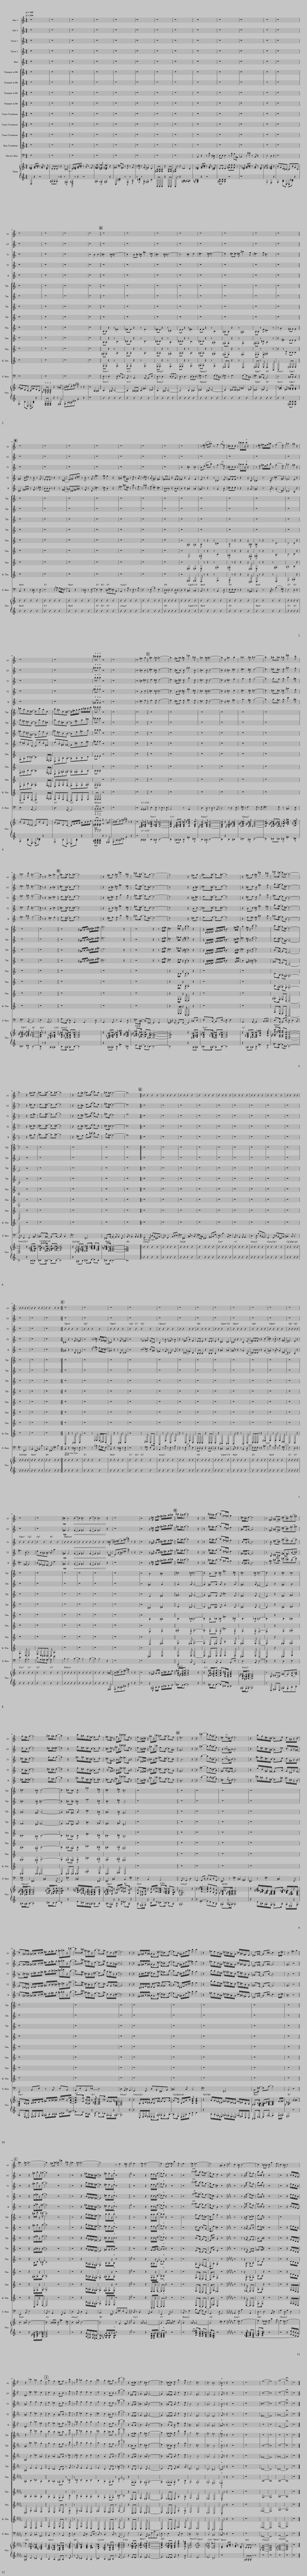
X:1
%%score 1 2 3 4 5 [ 6 7 8 9 10 11 12 13 ] 14 { ( 15 17 ) | 16 }
L:1/8
Q:1/4=120
M:4/4
I:linebreak $
K:C
U:s=!stemless!
V:1 treble transpose=-9
V:2 treble transpose=-9
V:3 treble transpose=-14
V:4 treble transpose=-14
V:5 treble transpose=-21
V:6 treble transpose=-2
V:7 treble transpose=-2
V:8 treble transpose=-2
V:9 treble transpose=-2
V:10 treble
V:11 treble
V:12 treble
V:13 treble
V:14 bass transpose=-12
V:15 treble
V:17 treble
V:16 treble
V:1
[K:C] z8 | z8 | z8 | z8 | z8 | %5
 z8 | z8 | z8 | z8 | z8 | %10
 z8 | z8 | z8 |$ z8 | z8 | %15
 z8 | z8 || z8 | z8 | z8 | %20
 z8 | z8 | z8 | z8 | z8 ||$ %25
 z8 | z8 | z8 | z8 | z8 | %30
 z8 | z8 | z8 | z (^d ^f.^a) z f2{^gf} .d | .^c.c.c z ^c'/c'/z/!^!c'/ z2 | %35
 z .^d ^f/d/f/^a/ z (f2 .d) | ^a4 .^g2 z2 |$ z8 | z8 | !^!^c'!^!c' !^!c'2 z4 | %40
 z8 | z4 ^f2 g2 || ^g3 =g ^g4- | g2 ^f=g ^g ^d'2 ^a | ^g3 =g ^g4- | %45
 g2 z2 ^g2 a2 | ^a3 =a ^a4- | a2 ^a=a ^a ^e'2 c' |$ ^a3 c' ^g4- | g z z2 ^f2 =g2 || %50
 ^g>=g- g^g- g4 | z2 ^fg ^g ^d'2 ^a | ^c'>^a- ag- g4- | g4 z2 ^fg | ^g>=g- g^g- g4 | %55
 z2 ^fg ^g ^d'2 ^c' | ^f'>^d'- d'^a- a4- |$ a4 z2 ^g=a | ^a>=a- a^a- a4 | z2 g^g ^a>b- ba | %60
 ^a>^g- g6- | g8 |: sB2 sB2 sB2 sB2 | sB2 sB2 sB2 sB2 | sB2 sB2 sB2 sB2 | %65
 sB2 sB2 sB2 sB2 | sB2 sB2 sB2 sB2 | sB2 sB2 sB2 sB2 | sB2 sB2 sB2 sB2 | sB2 sB2 sB2 sB2 | %70
 sB2 sB2 sB2 sB2 |$ sB2 sB2 sB2 sB2 | sB2 sB2 sB2 sB2 | sB2 sB2 sB2 sB2 :| z8 | %75
 z8 | z8 | z8 | z8 | z8 | %80
 z8 | z8 | z8 | z8 | z8 | %85
 z8 |$ z8 | z8 |!mp! ^c2 c4!<(! c2- | c2 ^c4 c2- | %90
 c2 ^c4!<)! z2 | z8 | z4 z/ ^d/ e/^f/ ^g/^a/b/^c'/ || ^d'/^c'/d'- d'4 z2 | z2 ^d'/^c'/d'- d'^a/^g/ a2 | %95
 ^d/^c/d- d6 | z .^F (^A.^G) (^d.^c)(^f.^g) |$ g/^e/g- g4 ^a/^g/a- | a2 z2 c'/^a/g/^e/- e.g | ^f>^d z/ f/z/^c'/ =c'>e z2 | %100
 e^B/^c/ z/ ^g/z/=b/ ^a>=g- ge || ^d6 z2 | z2 ^d'2- d'.b(^g.e) | ^d{ed}^c/d/- d6 | z2 b/g/^d/^c/- c>e d/^A/z/c/- |$ %105
 c^G/=G/ ^G/^A/B/^c/ ^d/e/^f/g/ ^g/^a/z/^d'/- | d'>^c' ^g/^f/z/a/- a>=g d/c/z/^d/- | d6 z2 | z2 ^F/^G/B/^A/- A/G^d/- d/^ce/- | e>B ^G/B/e/^g/ b b3 | %110
 z2 ^f/e/c/^A/ ^d/^c/=A/G/ =c/^A/^F/E/ | ^D>^G- G^c- c3 c/^d/ | c4 ^f2 g2 ||$ ^g3 =g ^g4- | g2 ^f=g ^g ^d'2 ^a | %115
 ^g3 =g ^g4- | g4 z d2 ^d ||[K:G] e3 _e =e4- | e2 d_e =e b2 f | e3 _e =e4- | %120
 e4 ^A2 B2 ||[K:Bb] c3 =B c4- | c2 _B=B c g2 e | c3 =B c4 |$ z2 _b2 _a2 g2 || %125
 g2 f2 =ef z b | z b _a2 g2 f2 | =a2 g2 ^fg z d'- | d'4 z2 c^c | d3 ^c d4- | %130
 d2 =c^c d a2 g | d4 ^c4 | =c4 =B4 | !^!_B z z2 z4 | z8 | %135
 f8- | f8 | g8- | !fermata!g8 | z8 |] %140
V:2
[K:C] z8 | z8 | z8 | z8 | z8 | %5
 z8 | z8 | z8 | z8 | z8 | %10
 z8 | z8 | z8 |$ z8 | z8 | %15
 z8 | z8 || z8 | z8 | z8 | %20
 z8 | z8 | z8 | z8 | z8 ||$ %25
 z8 | z8 | z8 | z8 | z8 | %30
 z8 | z8 | z8 | z8 | z8 | %35
 z8 | z8 |$ z8 | z8 | !^!^a!^!a !^!a2 z4 | %40
 z8 | z4 ^c2 c2 || ^d3 ^c d4- | d2 ^cc c ^a2 c | ^c3 c c4- | %45
 c2 z2 ^c2 ^d2 | ^e3 ^d e4- | e2 ^e^d e ^a2 g |$ ^e3 ^f ^d4- | d z z2 B2 ^c2 || %50
 ^d>^c- cd- d4 | z2 B^c ^d ^g2 ^e | g>^d- d^c- c4- | c4 z2 B^c | ^d>^c- cd- d4 | %55
 z2 ^cd c ^g2 g | b>^a- a^d- d4- |$ d4 z2 ^dd | e>^d- de- e4 | z2 c^c e>g- ge | %60
 ^f>^d- d6- | d8 |: z8 | z8 | z8 | %65
 z8 | z8 | z8 | z8 | z8 | %70
 z8 |$ z8 | z8 | z8 :| z8 | %75
 z8 | z8 | z8 | z8 | z8 | %80
 z8 | z8 | z8 | z8 | z8 | %85
 z8 |$ z8 | z8 |!mp! ^F2 F4!<(! F2- | F2 ^F4 F2- | %90
 F2 ^F4!<)! z2 | z8 | z4 z/ ^d/ e/^f/ ^g/^a/b/^c'/ || ^g/^f/g- g4 z2 | z2 ^g/^f/g- ge/^c/ e2 | %95
 ^A/G/A- A6 | z .^F (^A.^G) (^d.^c)(^f.^g) |$ d/c/d- d4 ^d/=d/^d- | d2 z2 g/^e/=d/c/- c.d | ^c>^d z/ ^f/z/^c'/ =c'>e z2 | %100
 e^B/^c/ z/ ^g/z/=b/ e>c- c^A || ^G6 z2 | z2 ^a2- a.b(^g.e) | B{^cB}^A/B/- B6 | z2 g/^d/^c/^A/- A>=d c/G/z/^G/- |$ %105
 G^G/=G/ ^G/^A/B/^c/ ^d/e/^f/g/ ^g/^a/z/g/- | g>^c' ^g/^f/z/d/- d>=g d/c/z/^A/- | A6 z2 | z2 ^F/^G/B/^A/- A/G^d/- d/^ce/- | e>B ^G/B/e/^g/ ^f f3 | %110
 z2 ^f/e/c/^A/ ^d/^c/=A/G/ =c/^A/^F/E/ | ^D>^F- F^A- A4 | ^G4 z4 ||$ z4 z2 ^g/b/z/^a/- | a4 z4 | %115
 z4 z2 ^f/^d/^c/^B/- | B2 ^f/f/z/!^!f/ z4 ||[K:G] z4 z2 e/e/z/f/- | f!^!f z2 z4 | z4{c'^c'} d'>b- b^g- | %120
 g<e d2 z4 ||[K:Bb] z4 z z/ g/- g.f | c'>b z2 z4 | z4 z2 c/B/G/F/ |$ =E2 =e2 _e2 d2 || %125
 d2 c2 Bc z f | z f e2 e2 d2 | e2 c2 cc z a- | a4 z2 ^FF | A3 ^G A4- | %130
 A2 =G^F G d2 d | A4 ^G4 | =G4 F4 | !^!G z z2 z4 | z8 | %135
 c8- | c8 | d8- | !fermata!d8 | z8 |] %140
V:3
[K:C] z8 | z8 | z8 | z8 | z8 | %5
 z8 | z8 | z8 | z8 | z8 | %10
 z8 | z8 | z8 |$ z8 | z8 | %15
 z8 | z4 B2 c2 || ^c3 =c ^c4- | c2 B=c ^c ^g2 ^d | ^c3 =c ^c4- | %20
 c4 ^c2 d2 | ^d3 =d ^d4- | d2 ^d=d ^d ^a2 f | ^d3 f ^c4 | z8 ||$ %25
 z8 | z8 | z8 | z8 | z8 | %30
 z8 | z8 | z4 ^c2 =c2 | B(e ^g.b) z g2{^ag} .e | .^c.c.c z ^a/a/z/!^!a/ z2 | %35
 z .e ^g/e/g/b/ z (g2 .e) | ^a4 .^g2 z2 |$ z8 | z8 | !^!b!^!b !^!b2 z4 | %40
 z8 | z4 ^c2 ^d2 || e3 ^d e4- | e2 ^c^d d a2 d | ^d3 d d4- | %45
 d2 z2 ^d2 f2 | g3 f g4- | g2 gf g c'2 ^g |$ ^f3 ^g =f4- | f z z2 ^c2 ^d2 || %50
 e>^d- de- e4 | z2 ^c^d e a2 g | ^g>^f- fe- e4- | e4 z2 ^c^d | e>^d- de- e4 | %55
 z2 ^de d a2 a | ^g>e- eB- B4- |$ B4 z2 e^f | g>^f- fg- g4 | z2 d^d ^f>a- af | %60
 ^g>e- e6 | f8 |: z8 | z8 | z8 | %65
 z8 | z8 | z8 | z8 | z8 | %70
 z8 |$ z8 | z8 | z8 :| sB2 sB2 sB2 sB2 | %75
 sB2 sB2 sB2 sB2 | sB2 sB2 sB2 sB2 | sB2 sB2 sB2 sB2 | sB2 sB2 sB2 sB2 | sB2 sB2 sB2 sB2 | %80
 sB2 sB2 sB2 sB2 | sB2 sB2 sB2 sB2 | sB2 sB2 sB2 sB2 | sB2 sB2 sB2 sB2 | sB2 sB2 sB2 sB2 | %85
 sB2 sB2 sB2 sB2 |$ sB2 sB2 sB2 sB2 | sB2 sB2 sB2 sB2 | sB2 sB2 sB2!<(! sB2 | sB2 sB2 sB2 sB2 | %90
 sB2 sB2 sB2!<)! z (^B | .^c)(^d.e)(^g .=b) z z2 | z4 z/ ^G/ A/B/ ^c/^d/e/^f/ || a/^g/a- a4 z2 | z2 a/^g/a- a^f/^d/ f2 | %95
 B/A/B- B6 | z .B (^d.^c) (^g.^f)(d.g) |$ ^d/^c/d- d4 g/f/g- | g2 z2 ^g/=g/^d/^c/- c.d | ^d>^G z/ B/z/^f/ =f>A z2 | %100
 A^E/^F/ z/ ^c/z/=e/ ^f>^d- d=c || B6 z2 | z2 b2- b.e(^c.A) | c{_dc}^A/c/- c6 | z2 ^g/^f/^d/c/- c>e d/^G/z/A/- |$ %105
 A^c/^B/ c/^d/e/^f/ ^g/a/=b/^b/ ^c'/^d'/z/a/- | a>^f ^c/=B/z/^d/- d>c' g/=f/z/B/- | B6 z2 | z2 B/^c/e/^d/- d/c^g/- g/^fa/- | a>e ^c/e/a/^c'/ g g3 | %110
 z2 b/a/f/^d/ ^g/^f/=d/c/ =f/^d/B/A/ | ^G>G- GB- B4 | B4 z4 ||$ z4 z2 ^g/a/z/a/- | a4 z4 | %115
 z4 z2 b/^g/^f/^e/- | e2 ^e/e/z/!^!e/ z4 ||[K:C] z4 z2 e/e/z/f/- | f!^!f z2 z4 | z4{c'^c'} d'>b- bg- | %120
 g<e ^c2 z4 ||[K:Eb] z4 z z/ a/- a.f | b>b z2 z4 | z4 z2 f/e/c/B/ |$ =A2 f2 f2 e2 || %125
 e2 _d2 cd z g | z g f2 f2 e2 | f2 d2 dd z =b- | b4 z2 G=A | _B3 =A B4- | %130
 B2 =AG A e2 e | B4 B4 | =A4 G4 | !^!B z z2 z4 | z8 | %135
 ^c8- | c8 | d8- | !fermata!d8 | z8 |] %140
V:4
[K:C] z8 | z8 | z8 | z8 | z8 | %5
 z8 | z8 | z8 | z8 | z8 | %10
 z8 | z8 | z8 |$ z8 | z8 | %15
 z8 | z8 || z8 | z8 | z8 | %20
 z8 | z8 | z8 | z8 | z8 ||$ %25
 .^G2 .B.^d z .B z .G | .E.E.E z z2 z (^D | .E).^G.B.^d z .B z .G | ^f3 =f .e2 z2 | .^A2 .^d.^G z .d z .A | %30
 z .^d z (A .^G2) .^F2 | .^F.F .F2 z2 .F.F | .^F2 z2 G2 F2 | E z z2 z ^C2 .E | .^F.F.F z z2 z/ C3/2 | %35
 .^C2 z3/2 !>!C/ z (^c2 .^G) | ^F4 .E2 z2 |$ z8 | z8 | !^!^g!^!g !^!g2 z4 | %40
 z8 | z4 B2 c2 || ^c3 =c ^c4- | c2 B=c ^c ^g2 ^d | ^c3 =c ^c4- | %45
 c2 z2 ^c2 d2 | ^d3 =d ^d4- | d2 ^d=d ^d ^a2 f |$ ^d3 f ^c4- | c z z2 B2 =c2 || %50
 ^c>=c- c^c- c4 | z2 Bc ^c ^g2 ^d | ^f>^d- dc- c4- | c4 z2 Bc | ^c>=c- c^c- c4 | %55
 z2 Bc ^c ^g2 ^f | b>^g- g^d- d4- |$ d4 z2 ^c=d | ^d>=d- d^d- d4 | z2 c^c ^d>e- ed | %60
 ^d>^c- c6- | c8 |: z8 | z8 | z8 | %65
 z8 | z8 | z8 | z8 | z8 | %70
 z8 |$ z8 | z8 | z8 :| ^C2 z2 z F z ^F | %75
 z4 z{B} ^c B/^G/(^F | ^C2) z2 z F z ^F | z4 z{^F} ^G F^C | B,2 z B z ^F z B | z2 z (^F .B2) .F2 | %80
 .E.E .E2 z2 .E.E | .E2 z2 ^D2 =D2 | ^C z z2 z .C2 (E | .^F).F.F z z2 (c2 | .^c2) z !>!c z .c2 (^G | %85
 ^F4) .E2 z2 |$ ^f3 B- B4 | eB^A=A- A a3 |!mp! ^G2 G4!<(! G2- | G2 ^G4 G2- | %90
 G2 ^G4!<)! z (^D | .E)(A.^A)(^d .a) z z2 | z4 z/ ^G/ A/B/ ^c/^d/e/^f/ || ^g/^f/g- g4 z2 | z2 ^g/^f/g- g^d/^c/ d2 | %95
 ^G/^F/G- G6 | z B, ((^D.^C)) ((^G.^F))((B.^c)) |$ c/^A/c- c4 ^d/^c/d- | d2 z2 f/^d/c/^A/- A.c | B>^G z/ B/z/^f/ =f>A z2 | %100
 A^E/^F/ z/ ^c/z/=e/ ^d>=c- cA || ^G6 z2 | z2 ^g2- g.e((^c.A)) | ^G{AG}^F/G/- G6 | z2 e/c/^G/^F/- F>A G/^D/z/F/- |$ %105
 F^C/^B,/ C/^D/E/^F/ ^G/A/=B/^B/ ^c/^d/z/^g/- | g>^f ^c/=B/z/d/- d>=c G/F/z/^G/- | G6 z2 | z2 B,/^C/E/^D/- D/C^G/- G/^FA/- | A>E ^C/E/A/^c/ e e3 | %110
 z2 b/a/f/^d/ ^g/^f/=d/c/ =f/^d/B/A/ | ^G>E- EG- G4 | ^G4 z4 ||$ z4 z2 e/^f/z/f/- | f4 z4 | %115
 z4 z2 B/^G/^F/^E/- | E2 ^d/d/z/!^!d/ z4 ||[K:C] z4 z2 c/c/z/d/- | d!^!d z2 z4 | z4{^ga} b>=g- ge- | %120
 e<^c A2 z4 ||[K:Eb] z4 z z/ f/- f._d | g>g z2 z4 | z4 z2 f/e/c/B/ |$ =A2 e2 _d2 c2 || %125
 c2 B2 =AB z e | z e _d2 d2 B2 | =d2 c2 =Bc z g- | g4 z2 F^F | G3 ^F G4- | %130
 G2 =F^F G d2 c | G4 ^F4 | =F4 =E4 | !^!G z z2 z4 | z8 | %135
 ^F8- | F8 | =A8- | !fermata!A8 | z8 |] %140
V:5
[K:C] z8 | z8 | z8 | z8 | z8 | %5
 z8 | z8 | z8 | z8 | z8 | %10
 z8 | z8 | z8 |$ z8 | z8 | %15
 z8 | z8 || z8 | z8 | z8 | %20
 z8 | z8 | z8 | z8 | z8 ||$ %25
 .^D2 .^F.^A z .F z .^d | .B.B.B z z2 z (^F | .^G).^D.^F.^A z .F z .D | ^c3 =c .B2 z2 | .^e2 .^a.^d z .a z .e | %30
 z .^a z (e .^d2) .^c2 | .B.B .B2 z2 .B.B | .B2 z2 ^A2 =A2 | ^G z z2 z G2 .B | .^c.c.c z z2 z/ G3/2 | %35
 .^G2 z3/2 !>!G/ z (G2 .^D) | ^C4 .B,2 z2 |$ z8 | z8 | !^!^G!^!G !^!G2 z4 | %40
 z8 | z4 ^d2 e2 || e3 e e4- | e2 ^de e ^f2 e | ^d3 e d4- | %45
 d2 z2 ^d2 ^f2 | g3 ^f g4- | g2 g^f g d'2 ^g |$ ^f3 ^a f4- | f z z2 ^d2 e2 || %50
 e>^d- de- e4 | z2 ^de e b2 ^g | ^a>g- g^d- d4- | d4 z2 ^de | e>e- ee- e4 | %55
 z2 e^e =e ^a2 a | ^a>^f- fB- B4- |$ B4 z2 ^fg | ^g>=g- g^g- g4 | z2 ^de g>^c'- c'g | %60
 b>^f- f6- | f8 |: z8 | z8 | z8 | %65
 z8 | z8 | z8 | z8 | z8 | %70
 z8 |$ z8 | z8 | z8 :| ^G2 z2 z C z ^C | %75
 z4 z{^f} ^g f/^d/(^c | ^G2) z2 z C z ^C | z4 z{^c} ^d c^G | ^F2 z F z ^C z F | z2 z (^C .^F2) .C2 | %80
 .B,.B, .B,2 z2 .B,.B, | .B,2 z2 ^A2 =A2 | ^G z z2 z .G2 (B, | .^C).C.C z z2 (G2 | .^G2) z !>!G z .G2 (^D | %85
 ^C4) .B,2 z2 |$ ^c3 ^F- F4 | B^F^E=E- E e3 |!mp! ^G2 G4!<(! G2- | G2 ^G4 G2- | %90
 G2 ^G4!<)! z2 | z8 | z4 z/ ^d/ e/^f/ ^g/^a/b/^c'/ || b/^a/b- b4 z2 | z2 ^a/^g/a- a^f/e/ f2 | %95
 B/^A/B- B6 | z .^f ((^a.^g)) ((^d'.^c'))((a.d')) |$ ^d/=d/^d- d4 g/^e/g- | g2 z2 ^g/=g/^d/=d/- d.^d | ^d>d z/ ^f/z/^c'/ =c'>e z2 | %100
 e^B/^c/ z/ ^g/z/=b/ =g>e- ec || =B6 z2 | z2 b2- b.b((^g.e)) | ^c{dc}B/c/- c6 | z2 ^c'/^a/g/^d/- d>^g =g/^c/z/B/- |$ %105
 B^G/=G/ ^G/^A/B/^c/ ^d/e/^f/g/ ^g/^a/z/a/- | a>^c' ^g/^f/z/e/- e>=g d/c/z/^c/- | c6 z2 | z2 ^F/^G/B/^A/- A/G^d/- d/^ce/- | e>B ^G/B/e/^g/ b b3 | %110
 z2 ^f/e/c/^A/ ^d/^c/=A/G/ =c/^A/^F/E/ | ^D>^G- G^c- c3 c/^d/ | ^B4 z4 ||$ z4 z2 e/^g/z/^f/- | f4 z4 | %115
 z4 z2 ^f/^d/^c/^B/- | B2 ^d/d/z/!^!d/ z4 ||[K:G] z4 z2 c/c/z/e/- | e!^!e z2 z4 | z4{a^a} b>g- gf- | %120
 f<d B2 z4 ||[K:Bb] z4 z z/ _a/- a.e | _a>a z2 z4 | z4 z2 c/B/G/F/ |$ =E2 g2 _a2 =e2 || %125
 f2 _e2 _de z _a | z _a a2 g2 a2 | g2 e2 de z c'- | c'4 z2 AA | B3 A B4- | %130
 B2 BA B =e2 e | =B4 ^A4 | =A4 ^G4 | !^!=G z z2 z4 | z8 | %135
 z8 | z8 | F8- | !fermata!F8 | z8 |] %140
V:6
[K:C] z8 | z8 | z8 | z8 | z8 | %5
 z8 | z8 | z8 | z8 | z8 | %10
 z8 | z8 | z8 |$ z8 | z8 | %15
 z8 | z8 || z8 | z8 | z8 | %20
 z8 | z8 | z8 | z8 | z8 ||$ %25
 z8 | z8 | z8 | z8 | z8 | %30
 z8 | z8 | z8 | z8 | z8 | %35
 z8 | z8 |$ ^c'ae^d- dc'ad | b^gd^c- c/^f/g/a/ b/^c'/d'/e'/ | ^f'f' f'2 z4 | %40
 z8 | z8 || z8 | z8 | z8 | %45
 z8 | z8 | z8 |$ z8 | z8 || %50
 z4 z/ ^G/A/B/ ^c/^d/e/^f/ | ^g6 z2 | z4 z2 z e/^f/ | ^d2 b/b/ z/ a/- a2 z2 | z/ B,/^C/^D/ E/^F/^G/B/- B3 ^f/^g/ | %55
 a2 ^f/ z/ b- b4 | b>^g- g^d- d4- |$ d4 z4 | z8 | z8 | %60
 z8 | z8 |: z8 | z8 | z8 | %65
 z8 | z8 | z8 | z8 | z8 | %70
 z8 |$ z8 | z8 | z8 :| z8 | %75
 z8 | z8 | z8 | z8 | z8 | %80
 z8 | z8 | z8 | z8 | z8 | %85
 z8 |$ z8 | z8 | z8 | z8 | %90
 z8 | z8 | z4 B2 ^B2 || ^c3 =c ^c4- | c2 B=c ^c ^g2 ^d | %95
 ^c3 =c ^c4- | c2 z2 ^c2 ^^c2 |$ ^d3 ^^c d4- | d2 ^d^^c d ^a2 ^e | ^d3 ^e ^c4 | %100
 z8 || z8 | z8 | z8 | z8 |$ %105
 z8 | z8 | z8 | z8 | z8 | %110
 z8 | z8 | z8 ||$ z4 z2 ^c'/e'/ z/ ^d'/- | d'4 z4 | %115
 z4 z2 b/^g/^f/^e/- | e2 b/b/z/!^!b/ z4 ||[K:C] z4 z2 a/a/z/b/- | b!^!b z2 z4 | z4 g>e- e^c- | %120
 c<a g2 z4 ||[K:Eb] z4 z z/ c/- c._d | f>e z2 z4 | z8 |$ z2 e'2 _d'2 c'2 || %125
 c'2 b2 =ab z e' | z e' _d'2 c'2 b2 | =d'2 c'2 =bc' z g'- | g'4 z2 f^f | g3 ^f g4- | %130
 g2 =f^f g d'2 c' | g4 ^f4 | =f4 =e4 | !^!_e z z2 z4 | z8 | %135
 z8 | z8 | z8 | z8 | z8 |] %140
V:7
[K:C] z8 | z8 | z8 | z8 | z8 | %5
 z8 | z8 | z8 | z8 | z8 | %10
 z8 | z8 | z8 |$ z8 | z8 | %15
 z8 | z8 || z8 | z8 | z8 | %20
 z8 | z8 | z8 | z8 | z8 ||$ %25
 z8 | z8 | z8 | z8 | z8 | %30
 z8 | z8 | z8 | z8 | z8 | %35
 z8 | z8 |$ a^f^dB- Baf^c | ae^cB- B^fa^c' | ^d'd' d'2 z4 | %40
 z8 | z8 || z8 | z8 | z8 | %45
 z8 | z8 | z8 |$ z8 | z8 || %50
 z4 z/ ^G/A/B/ ^c/^d/e/^f/ | ^f6 z2 | z4 z2 z e/^f/ | ^d2 ^g/g/ z/ ^f/- f2 z2 | z/ B,/^C/^D/ E/^F/^G/B/- B3 ^c/^d/ | %55
 ^f2 ^d/ z/ f- f4 | e>^d- d^G- G4- |$ G4 z4 | z8 | z8 | %60
 z8 | z8 |: z8 | z8 | z8 | %65
 z8 | z8 | z8 | z8 | z8 | %70
 z8 |$ z8 | z8 | z8 :| z8 | %75
 z8 | z8 | z8 | z8 | z8 | %80
 z8 | z8 | z8 | z8 | z8 | %85
 z8 |$ z8 | z8 | z8 | z8 | %90
 z8 | z8 | z4 ^G2 A2 || A3 A A4- | A2 ^GA A B2 A | %95
 ^G3 A ^F4- | F2 z2 ^G2 B2 |$ ^B3 =B ^B4- | B2 ^B=B ^B ^^f2 ^c | =B3 ^d B4 | %100
 z8 || z8 | z8 | z8 | z8 |$ %105
 z8 | z8 | z8 | z8 | z8 | %110
 z8 | z8 | z8 ||$ z4 z2 ^g/a/z/a/- | a4 z4 | %115
 z4 z2 b/^g/^f/^e/- | e2 ^e/e/z/!^!e/ z4 ||[K:C] z4 z2 e/e/z/f/- | f!^!f z2 z4 | z4 d>B- BG- | %120
 G<e ^c2 z4 ||[K:Eb] z4 z z/ A/- A.B | e>_d z2 z4 | z4 z2 f/e/c/B/ |$ =A2 =a2 _a2 g2 || %125
 g2 f2 ef z b | z b a2 a2 g2 | a2 f2 ff z d'- | d'4 z2 =BB | d3 ^c d4- | %130
 d2 =c=B c g2 g | d4 ^c4 | =c4 B4 | !^!c z z2 z4 | z8 | %135
 B8- | B8 | c8- | c8 | z8 |] %140
V:8
[K:C] z8 | z8 | z8 | z8 | z8 | %5
 z8 | z8 | z8 | z8 | z8 | %10
 z8 | z8 | z8 |$ z8 | z8 | %15
 z8 | z8 || z8 | z8 | z8 | %20
 z8 | z8 | z8 | z8 | z8 ||$ %25
 z8 | z8 | z8 | z8 | z8 | %30
 z8 | z8 | z8 | z8 | z8 | %35
 z8 | z8 |$ ^fe^c^F- FfeB | ^g^dBA- Ae^fa | bb b2 z4 | %40
 z8 | z8 || z8 | z8 | z8 | %45
 z8 | z8 | z8 |$ z8 | z8 || %50
 z4 z/ ^G/A/B/ ^c/^d/e/^f/ | e6 z2 | z4 z2 z e/^f/ | ^d2 ^f/f/ z/ ^c/- c2 z2 | z/ B,/^C/^D/ E/^F/^G/B/- B3 B/^c/ | %55
 ^d2 B/ z/ d- d4 | B>^G- GE- E4- |$ E4 z4 | z8 | z8 | %60
 z8 | z8 |: z8 | z8 | z8 | %65
 z8 | z8 | z8 | z8 | z8 | %70
 z8 |$ z8 | z8 | z8 :| z8 | %75
 z8 | z8 | z8 | z8 | z8 | %80
 z8 | z8 | z8 | z8 | z8 | %85
 z8 |$ z8 | z8 | z8 | z8 | %90
 z8 | z8 | z4 E2 ^F2 || ^G3 ^F G4- | G2 ^FF F ^d2 F | %95
 ^F3 F E4- | E2 z2 ^F2 ^G2 |$ ^A3 ^G A4- | A2 ^A^G A ^d2 ^B | ^A3 =B ^G4 | %100
 z8 || z8 | z8 | z8 | z8 |$ %105
 z8 | z8 | z8 | z8 | z8 | %110
 z8 | z8 | z8 ||$ z4 z2 e/^f/z/f/- | f4 z4 | %115
 z4 z2 B/^G/^F/^E/- | E2 ^c/c/z/!^!c/ z4 ||[K:C] z4 z2 c/c/z/d/- | d!^!d z2 z4 | z4 B>G- GE- | %120
 E<^c A2 z4 ||[K:Eb] z4 z z/ F/- F.F | B>B z2 z4 | z4 z2 F/E/C/B,/ |$ =A,2 c2 _d2 =A2 || %125
 B2 _A2 _GA z _d | z _d d2 c2 d2 | c2 A2 GA z f- | f4 z2 G=A | B3 =A B4- | %130
 B2 =AG A e2 e | B4 B4 | =A4 G4 | !^!G z z2 z4 | z8 | %135
 _G8- | G8 | =A8- | A8 | z8 |] %140
V:9
[K:C] z8 | z8 | z8 | z8 | z8 | %5
 z8 | z8 | z8 | z8 | z8 | %10
 z8 | z8 | z8 |$ z8 | z8 | %15
 z8 | z8 || z8 | z8 | z8 | %20
 z8 | z8 | z8 | z8 | z8 ||$ %25
 z8 | z8 | z8 | z8 | z8 | %30
 z8 | z8 | z8 | z8 | z8 | %35
 z8 | z8 |$ e^cAE- Eec^F | eB^G=G- G^ce^f | ^gg g2 z4 | %40
 z8 | z8 || z8 | z8 | z8 | %45
 z8 | z8 | z8 |$ z8 | z8 || %50
 z4 z/ ^G/A/B/ ^c/^d/e/^f/ | ^c6 z2 | z4 z2 z e/^f/ | ^d2 d/d/ z/ B/- B2 z2 | z/ B,/^C/^D/ E/^F/^G/B/- B3 G/^A/ | %55
 B2 ^F/ z/ =B- =B4 | ^G>E- EB,- (B,4 |$ A,4) z4 | z8 | z8 | %60
 z8 | z8 |: z8 | z8 | z8 | %65
 z8 | z8 | z8 | z8 | z8 | %70
 z8 |$ z8 | z8 | z8 :| z8 | %75
 z8 | z8 | z8 | z8 | z8 | %80
 z8 | z8 | z8 | z8 | z8 | %85
 z8 |$ z8 | z8 | z8 | z8 | %90
 z8 | z8 | z4 ^C2 ^D2 || E3 ^D E4- | E2 ^C^D D A2 D | %95
 ^D3 D D4- | D2 z2 ^D2 ^E2 |$ ^^F3 ^E =F4- | F2 ^^F^E =F ^B2 ^G | ^F3 ^G ^E4 | %100
 z8 || z8 | z8 | z8 | z8 |$ %105
 z8 | z8 | z8 | z8 | z8 | %110
 z8 | z8 | z8 ||$ z4 z2 A/^c/z/B/- | B4 z4 | %115
 z4 z2 B/^G/^F/^E/- | E2 ^G/G/z/!^!G/ z4 ||[K:C] z4 z2 F/F/z/A/- | A!^!A z2 z4 | z4 E>C- CB,- | %120
 B,<G E2 z4 ||[K:Eb] z4 z z/ C/- C._D | =G>=G z2 z4 | z4 z2 F/E/C/B,/ |$ =A,2 F2 F2 E2 || %125
 E2 _D2 CD z G | z G F2 F2 E2 | F2 D2 DD z =B- | B4 z2 DD | E3 D E4- | %130
 E2 ED E =A2 A | =E4 ^D4 | =D4 ^C4 | !^!=C z z2 z4 | z8 | %135
 _D8- | D8 | =D8- | D8 | z8 |] %140
V:10
 z8 | z8 | z8 | z8 | z8 | %5
 z8 | z8 | z8 | z8 | z8 | %10
 z8 | z8 | z8 |$ z8 | z8 | %15
 z8 | z8 || B,B, z2 z ^F3 | ^FF z2 z F3 | ^FE z2 z ^C3 | %20
 EE z2 z ^F3 | FF z2 z B,3 | ^A,A, z2 z ^G,3 | A,A, z F ^D3 z | z A3 ^GG G2 ||$ %25
 z8 | z8 | z8 | z8 | z8 | %30
 z8 | z8 | z4 ^G,2 =G,2 | A, z z2 z ^C3 | B, z z2 z2 z/ ^A,3/2 | %35
 =A, z z2 z D3 | D4 D2 z2 |$ E,G,D^C- C3 D,/^C,/ | B,,D,A,G,- G,A,B,D | EE E2 z4 | %40
 z8 | z8 || z8 | z8 | z8 | %45
 z8 | z8 | z8 |$ z8 | z8 || %50
 z8 | z8 | z8 | z2 D/D/ z/ D/- D2 z2 | z8 | %55
 z8 | D>A,- A,^F,- F,4- |$ F,4 z4 | z8 | z8 | %60
 z8 | z8 |: z8 | z8 | z8 | %65
 z8 | z8 | z8 | z8 | z8 | %70
 z8 |$ z8 | z8 | z8 :| z8 | %75
 z8 | z8 | z8 | z8 | z8 | %80
 z8 | z8 | z8 | z8 | z8 | %85
 z8 |$ z8 | z8 | z8 | z8 | %90
 z8 | z8 | z4 A,2 ^A,2 || B,3 _B, =B,4- | B,2 A,_B, =B, ^F2 ^C | %95
 B,3 _B, =B,4- | B,2 z2 B,2 ^B,2 |$ ^C3 ^B, C4- | C2 ^C^B, C ^G2 ^D | ^C3 ^D =B,4 | %100
 z8 || z8 | z8 | z8 | z8 |$ %105
 z8 | z8 | z8 | z8 | z8 | %110
 z8 | z8 | z8 ||$ z4 z2 B,/D/ z/ ^C/- | C4 z4 | %115
 z4 z2 A,/^F,/E,/^D,/- | D,2 A,/A,/z/!^!A,/ z4 ||[K:Bb] z4 z2 G,/G,/z/E/- | E!^!E z2 z4 | z4 F,>D,- D,=B,,- | %120
 B,,<G, F,2 z4 ||[K:Db] z4 z z/ G,/- G,.A, | E>D z2 z4 | z4 z2 E/D/B,/A,/ |$ =G,2 B,2 _C2 G,2 || %125
 A,2 _G,2 _F,G, z _C | z _C C2 B,2 C2 | B,2 G,2 F,G, z E- | E4 z2 E,=E, | F,3 =E, F,4- | %130
 F,2 _E,=E, F, C2 B, | F,4 =E,4 | _E,4 =D,4 | !^!_D, z z2 z4 | z8 | %135
 A,8- | A,8 | A,8- | A,8 | z8 |] %140
V:11
 z8 | z8 | z8 | z8 | z8 | %5
 z8 | z8 | z8 | z8 | z8 | %10
 z8 | z8 | z8 |$ z8 | z8 | %15
 z8 | z8 || A,A, z2 z B,3 | ^CC z2 z C3 | ^CC z2 z A,3 | %20
 ^CC z2 z B,3 | ^CC z2 z ^G,3 | ^F,F, z2 z F,3 | ^F,F, z ^C A,3 z | z2 ^F2 EE E2 ||$ %25
 z8 | z8 | z8 | z8 | z8 | %30
 z8 | z8 | z4 E,4 | ^F, z z2 z B,3 | ^G, z z2 z2 z/ ^E,3/2 | %35
 ^F, z z2 z A,3 | B,4 C2 z2 |$ D,^F,B,A,- A,3 D,/^C,/ | B,,D,^F,=F,- F,^F,G,A, | A,A, A,2 z4 | %40
 z8 | z8 || z8 | z8 | z8 | %45
 z8 | z8 | z8 |$ z8 | z8 || %50
 z8 | z8 | z8 | z2 B,/B,/ z/ G,/- G,2 z2 | z8 | %55
 z8 | A,>^F,- F,D,- D,4- |$ D,4 z4 | z8 | z8 | %60
 z8 | z8 |: z8 | z8 | z8 | %65
 z8 | z8 | z8 | z8 | z8 | %70
 z8 |$ z8 | z8 | z8 :| z8 | %75
 z8 | z8 | z8 | z8 | z8 | %80
 z8 | z8 | z8 | z8 | z8 | %85
 z8 |$ z8 | z8 | z8 | z8 | %90
 z8 | z8 | z4 D,2 E,2 || ^F,3 E, F,4- | F,2 E,E, E, ^C2 E, | %95
 E,3 E, D,4- | D,2 z2 E,2 ^F,2 |$ ^G,3 ^F, G,4- | G,2 ^G,^F, G, ^C2 ^A, | ^G,3 =A, ^F,4 | %100
 z8 || z8 | z8 | z8 | z8 |$ %105
 z8 | z8 | z8 | z8 | z8 | %110
 z8 | z8 | z8 ||$ z4 z2 ^F,/G,/z/G,/- | G,4 z4 | %115
 z4 z2 A,/^F,/E,/^D,/- | D,2 ^F,/F,/z/!^!F,/ z4 ||[K:Bb] z4 z2 E,/E,/z/A,/- | A,!^!A, z2 z4 | z4 D,>B,,- B,,A,,- | %120
 A,,<F, D,2 z4 ||[K:Db] z4 z z/ E,/- E,.E, | A,>A, z2 z4 | z4 z2 E/D/B,/A,/ |$ =G,2 G,2 _G,2 F,2 || %125
 F,2 E,2 D,E, z A, | z A, G,2 G,2 F,2 | G,2 E,2 E,E, z =A,- | A,4 z2 =A,,A,, | C,3 =B,, C,4- | %130
 C,2 _B,,=A,, B,, F,2 F, | C,4 =B,,4 | _B,,4 A,,4 | !^!B,, z z2 z4 | z8 | %135
 E,8- | E,8 | F,8- | F,8 | z8 |] %140
V:12
 z8 | z8 | z8 | z8 | z8 | %5
 z8 | z8 | z8 | z8 | z8 | %10
 z8 | z8 | z8 |$ z8 | z8 | %15
 z8 | z8 || ^F,F, z2 z A,3 | A,A, z2 z A,3 | A,A, z2 z ^F,3 | %20
 A,A, z2 z A,3 | ^A,A, z2 z ^F,3 | ^E,E, z2 z =E,3 | E,E, z E, ^F,3 z | z2 z D B,B, B,2 ||$ %25
 z8 | z8 | z8 | z8 | z8 | %30
 z8 | z8 | z4 ^D,2 =D,2 | D, z z2 z ^F,3 | ^F, z z2 z2 z/ ^C,3/2 | %35
 D, z z2 z ^F,3 | ^G,4 A,2 z2 |$ B,,E,A,E,- E,3 D,/^C,/ | B,,D,E,D,- D,D,E,^F, | E,E, E,2 z4 | %40
 z8 | z8 || z8 | z8 | z8 | %45
 z8 | z8 | z8 |$ z8 | z8 || %50
 z8 | z8 | z8 | z2 E,/E,/ z/ B,,/- B,,2 z2 | z8 | %55
 z8 | ^F,>D,- D,A,,- (A,,4 |$ G,,4) z4 | z8 | z8 | %60
 z8 | z8 |: z8 | z8 | z8 | %65
 z8 | z8 | z8 | z8 | z8 | %70
 z8 |$ z8 | z8 | z8 :| z8 | %75
 z8 | z8 | z8 | z8 | z8 | %80
 z8 | z8 | z8 | z8 | z8 | %85
 z8 |$ z8 | z8 | z8 | z8 | %90
 z8 | z8 | z4 B,,2 ^C,2 || D,3 ^C, D,4- | D,2 B,,^C, C, G,2 C, | %95
 ^C,3 C, C,4- | C,2 z2 ^C,2 ^D,2 |$ ^E,3 ^D, E,4- | E,2 ^E,^D, E, ^A,2 ^F, | =E,3 ^F, ^D,4 | %100
 z8 || z8 | z8 | z8 | z8 |$ %105
 z8 | z8 | z8 | z8 | z8 | %110
 z8 | z8 | z8 ||$ z4 z2 D,/E,/z/E,/- | E,4 z4 | %115
 z4 z2 A,/^F,/E,/^D,/- | D,2 ^D,/D,/z/!^!D,/ z4 ||[K:Bb] z4 z2 B,,/B,,/z/C,/- | C,!^!C, z2 z4 | z4 C,>A,,- A,,F,,- | %120
 F,,<D, =B,,2 z4 ||[K:Db] z4 z z/ _C,/- C,.C, | F,>F, z2 z4 | z4 z2 E,/D,/B,,/A,,/ |$ =G,,2 D,2 _C,2 B,,2 || %125
 B,,2 A,,2 D,A,, z D, | z D, _C,2 B,,2 A,,2 | =C,2 B,,2 =A,,B,, z C,- | C,4 z2 F,,=G,, | A,,3 =G,, A,,4- | %130
 A,,2 =G,,F,, G,, D,2 D, | A,,4 A,,4 | =G,,4 F,,4 | !^!F,, z z2 z4 | z8 | %135
 _C,8- | C,8 | E,8- | E,8 | z8 |] %140
V:13
 z8 | z8 | z8 | z8 | z8 | %5
 z8 | z8 | z8 | z8 | z8 | %10
 z8 | z8 | z8 |$ z8 | z8 | %15
 z8 | z8 || E,E, z2 z E,3 | E,E, z2 z E,3 | D,D, z2 z D,3 | %20
 D,D, z2 z E,3 | ^F,F, z2 z E,3 | ^C,C, z2 z B,,3 | ^C,C, z C, B,,3 D,, | E,,4 ^C,C, C,2 ||$ %25
 z8 | z8 | z8 | z8 | z8 | %30
 z8 | z8 | z4 ^C,2 =C,2 | B,, z z2 z D,3 | E, z z2 z2 z/ ^A,,3/2 | %35
 B,, z z2 z B,,3 | E,4 ^F,2 z2 |$ G,,B,,E,A,,- A,,3 D,/^C,/ | B,,D,B,,G,,- G,,G,,A,,B,, | B,,B,, B,,2 z4 | %40
 z8 | z8 || z8 | z8 | z8 | %45
 z8 | z8 | z8 |$ z8 | z8 || %50
 z8 | z8 | z8 | z2 A,,/A,,/ z/ E,,/- E,,2 z2 | z8 | %55
 z8 | D,>A,,- A,,D,,- D,,4- |$ D,,4 z4 | z8 | z8 | %60
 z8 | z8 |: z8 | z8 | z8 | %65
 z8 | z8 | z8 | z8 | z8 | %70
 z8 |$ z8 | z8 | z8 :| B,,,2 z2 z ^D,, z E,, | %75
 z4 z{A,,} B,, A,,/^F,,/(E,, | B,,,2) z2 z ^D,, z E,, | z4 z ^F,, E,,B,,, | A,,,2 z A,, z E,, z A,, | z2 z (E,, .A,,2) .E,,2 | %80
 .D,,.D,, .D,,2 z2 .D,,.D,, | .D,,2 z2 ^C,,2 =C,,2 | B,,, z z2 z .B,,,2 (D,, | .E,,).E,,.E,, z z2 (^A,,2 | .B,,2) z !>!B,, z .B,,2 (^F,, | %85
 E,,4) .D,,2 z2 |$ E,3 A,,- A,,4 | D,A,,^G,,=G,,- G,, G,3 | z8 | z8 | %90
 z8 | z8 | z4 ^F,,2 G,,2 || G,,3 G,, G,,4- | G,,2 ^F,,G,, G,, A,,2 G,, | %95
 ^F,,3 G,, E,,4- | E,,2 z2 ^F,,2 A,,2 |$ ^A,,3 =A,, ^A,,4- | A,,2 ^A,,=A,, ^A,, ^E,2 B,, | =A,,3 ^C, A,,4 | %100
 z8 || z8 | z8 | z8 | z8 |$ %105
 z8 | z8 | z8 | z8 | z8 | %110
 z8 | z8 | z8 ||$ z4 z2 E,,/B,,/z/A,,/- | A,,4 z4 | %115
 z4 z2 A,/^F,/E,/^D,/- | D,2 B,,/B,,/z/!^!B,,/ z4 ||[K:Bb] z4 z2 C,,/C,,/z/F,,/- | F,,!^!F,, z2 z4 | z4 A,,>F,,- F,,D,,- | %120
 D,,<=B,, G,,2 z4 ||[K:Db] z4 z z/ A,,/- A,,.G,, | D,>D, z2 z4 | z4 z2 E,/D,/B,,/A,,/ |$ =G,,2 E,,2 E,,2 B,,2 || %125
 A,,2 E,,2 A,,E,, z F,, | z D,, A,,2 E,,2 D,,2 | C,,2 C,,2 C,,C,, z F,,- | F,,4 z2 C,,C,, | D,,3 C,, D,,4- | %130
 D,,2 D,,C,, D,, =G,,2 G,, | =D,,4 _D,,4 | C,,4 =B,,,4 | !^!_B,,, z z2 z4 | z8 | %135
 _F,,8- | F,,8 | A,,8- | A,,8 | z8 |] %140
V:14
 z8 | z8 | z8 | z8 | z8 | %5
 z8 | z8 | z8 | B,,2 z2 z B, z ^D, | E,E, E,2 z B, A,^A,, | %10
 B,,2 z ^C z B,, z2 | E,4 D,2 z2 | z8 |$ z8 | z8 | %15
 z8 | z8 || E, z E,3 E,- E,B,, | A,, z A,,3 A,,- A,,E, | D, z D,3 D,-D,A,, | %20
 D, z D,3 D,-D,E, | ^F, z F,3 F,-F,^C, | ^F, z F,3 F,-F,^C, | ^F,2 ^C,B,,- B,,4 | E,4 ^C,C, C,2 ||$ %25
 B,,2 z2 z ^D, z E, | z4 z{A,} B, A,/^F,/(E, | B,,2) z2 z ^D, z E,- | E,2 _E,2 =D,^F,=E,B,, | A,,2 z A, z E, z A, | %30
 z2 z (E, .A,2) .E,2 | D,D, .D,2 z2 D,D, | .D,2 z2 ^C,2 =C,2 | B,, z z2 z B,,2 .D, | .E,.E,.E, z z2 z/ ^A,,3/2 | %35
 .B,,2 z3/2 !>!B,,/ z (B,2 .^F,) | E,4 .D,2 z2 |$ E,3 A,,- A,,4 | D,3 G,,- G,,4 | B,,B,, B,,2 z4 | %40
 z8 | z4 A,,2 ^A,,2 || E,3 E, z E, z E, | A,,4 z A,,3 | D,3 D, z D, z A,, | %45
 D,4 z D,2 E, | ^F, z F,3 F, z F, | ^F,3 F, z ^C,2 E, |$ ^F,3 B,,- B,,4 | E,3 A,,- A,,4 || %50
 G,>D,- D, G,,2 G,,2 D, | G,,3 G,, z B,,2 D, | ^F,>^C,- C,^F,,- F,,2 F,,2 | ^F,,/ z/ F,,- F,,F,,- F,,2 ^C,D, | E,>B,,- B,,E,- E, E,3 | %55
 A,,3 A,,- A,,2 B,,^C, | D,>A,,- A,,D,- D, D,2 B,, |$ G,, z G,,3 G,,2 ^B,, | ^C,>^B,,- B,,C,- C, C,3 | ^F,4 ^F,,4 | %60
 ^F,,>B,,- B,,2- B,, B,,2 F,, | B,, z B,,3 B,, B,,2 |: G,,3 G,, D,B,,^F,,B,, | G,, z G,,3 B,,D,E, | ^F,2 ^F,,3 ^C, z C, | %65
 ^F,^C, ^F,,3 ^A,,C,F, | E, z B,3 B,, E,2 | A,, z A,,2 A,, A,,3 | D,3 D, A,D,B,,A,, | G,,3 G,, D,B,,^F,,B,, | %70
 ^C,3 C, C,4 |$ ^F,4 ^F,,4 | B,,3 ^F,, B,,2 B,2 | B,,3 ^F,, ^F,2 B,2 :| B,,2 z2 z ^D, z E, | %75
 z4 z{A,} B, A,/^F,/(E, | B,,2) z2 z ^D, z E, | z4 z ^F, E,B,, | A,,2 z A, z E, z A, | z2 z (E, .A,2) .E,2 | %80
 .D,.D, .D,2 z2 .D,.D, | .D,2 z2 ^C,2 =C,2 | B,, z z2 z .B,,2 (D, | .E,).E,.E, z z2 (^A,2 | .B,2) z !>!B, z .B,2 (^F, | %85
 E,4) .D,2 z2 |$ E3 A,- A,4 | DA,^G,=G,- G, G3 | B,2 B,4 B,2- | B,2 B,4 B,2- | %90
 B,2 B,4 z2 | z8 | z8 || E,,3 B,, E,,4 | A,,3 A,, A,,2 A,,E, | %95
 D,3 A,, D,4- | D,2 z2 D,2 E,2 |$ ^F, z ^F,,3 ^C,2 F,,- | F,,2 ^F,2 ^C,3 ^F,, | ^F,,2 ^C,2 B,,2 ^F,2 | %100
 E,2 B,,2 A,,4 || G,, z G,,3 D,3 | G,,2 G,,D,- D,B,,D,G,, | ^F,, z ^F,2 ^C,2 ^A,,2 | ^F,,2 z ^F,2 ^C,2 F,, |$ %105
 E,,2 B,,E, z B,, E,B,, | A,,E,A,,_E,- E,4 | D,3 A,, D,2 A,,2 | G,,3 G,, D,B,,^F,,B,, | ^C,3 C, C,4 | %110
 ^F,4 ^F,,4 | B,,>^F,- F,B,- B,4 | B,,4 z4 ||$ E,,3 B,, E,4 | A,, z A,,3 E,, A,,2 | %115
 D,3 A,, D,2 A,,2 | B,,3 ^F,, B,,^F,E,B,, ||[K:Bb] C, z C,3 G,, C,2 | F,,3 F,, C,4 | B,, z F,2 B,>F,- F,D, | %120
 G,,3 D, G,,4 ||[K:Db] A,,3 E, A,2 A,,2 | D, z D,3 A,, D,2 | G,3 D, G,2 D,2 |$ E,2 B,,2 _C,2 =G,,2 || %125
 A,,2 E,2 z A,,2 E, | D,3 A,, D,2 A,,D, | C, z C,3 C, z F,,- | F,,4 F,4 | B,,3 F,, B,,F,B,B,, | %130
 E, z E,3 B,, E,2 | =D,4 _D,4 | C,4 =B,,4 | _B,, z z2 z4 | z8 | %135
 _F,,8- | F,,8 | A,,8- | A,,8 | z8 |] %140
V:15
 .[D^F]2 .[FA].[A^c] z .[FA] z .[DF] | .D.D.D z z2 z (^C | .D).[D^F].[FA].[A^c] z .A z .F | [E^Ge]3 [^D=G_e] .[=D^F=d]2 z2 | .^G2 .^c.^F z .c z .G | %5
 z .^c z (G .^F2) .E2 | .[^F,C].[F,C] .[F,C]2 z2 .[F,C].[F,C] | .[^F,C] z z2 _E2 D2 | .[D^F]2 .[FA].[A^c] z .[FA] z .[^DF] | .E.E .E2 .[^Ge].[Ge].[Ge] z | %10
 z .[D^F] .[FA].[A^c] z .[FA] z .[DF] | [E^G^c]4 .[D^FB]2 z2 | .BGD^C- CBGC |$ A^FCB,- B,=FDB, | !^![^F,^C]!^![F,C] !^![F,C]2 z2 z (^A | %15
 .B)(^c.d)(^f .=a) z z2 | z4 A,2 ^A,2 || B,3 ^A, B,4- | B,2 =A,^A, B, ^F2 ^C | B,3 ^A, B,4- | %20
 B,4 B,2 ^B,2 | ^C3 ^B, C4- | C2 ^C=C ^C ^G2 ^D | ^C3 ^D B,4 | z .[^FA]2 =D .[E^G].[EG] .[EG]2 ||$ %25
 sB2 sB2 sB2 sB2 | sB2 sB2 sB2 sB2 | sB2 sB2 sB2 sB2 | sB2 sB2 sB2 sB2 | sB2 sB2 sB2 sB2 | %30
 sB2 sB2 sB2 sB2 | sB2 sB2 sB2 sB2 | sB2 sB2 sB2 sB2 | sB2 sB2 sB2 sB2 | sB2 sB2 sB2 sB2 | %35
 sB2 sB2 sB2 sB2 | sB2 sB2 sB2 sB2 |$ .BGD^C- CBGC | A^FCB,- B,/E/F/G/ A/B/c/d/ | !^!e!^!e !^!e2 z2 z (^A | %40
 .B)(^c.d)(^f .=a) z z2 | z4 [^F,B,EA]2 [G,^CE_B]2 || [G,D^F=B]3 [G,^CE_B] [G,DF=B]4- | [G,DFB]2 [^F,=B,EA][G,^CE_B] [G,CE=B] [A,G^c^f]2 [G,CEc] | [^F,^CEB]3 [G,CE^A] [F,CEB]4- | %45
 [F,CEB]2 z2 [^F,^CEB]2 [=A,^D^F^B]2 | [^A,^E^G^c]3 [=A,^D^F^B] [^A,EGc]4- | [A,FGc]2 [^A,^E^G^c][=A,^D^F^B] [^A,=FGc] [E^Ac^g]2 [=B,^FA^d] |$ [=A,=E^G^c]3 [^C^F=A^d] [A,^DF=B]4- | [A,DFB] z z2 [^F,B,=DA]2 [G,^CE_B]2 || %50
 [G,D^F=B]>[^F,^CE^A]- [F,CE_B][G,DF=B]- [G,DFB]4 | z2 [^F,=B,D=A][G,^CE_B] [G,D^F=B] [DGB^f]2 [=B,^E^G^c] | [^C^F^A=e]>[^A,=EF^c]- [A,EFc][^F,DEA]- [F,DEA]4- | [F,DEA]4 z2 [^F,B,D=A][G,^CE_B] | [G,D^F=B]>[G,^CE^A]- [^^F,CE_B][G,D^F=B]- [G,DFB]4 | %55
 z2 [G,^CE=A][^G,DF_B] [=G,CE=B] [CGB^f]2 [CGBe] | [^C^Fda]>[A,D^c^f]- [A,Dcf][D,A,Fc]- [D,A,Fc]4- |$ [D,A,Fc]4 z2 [A,D^FB][^A,EF=c] | [B,FG^c]>[^A,E^F=c]- [_B,EFc][=B,=FG^c]- [B,FGc]4 | z2 [^F,^B,_E_B][G,^C=E=B] [^A,EG^c]>[EG_Bd]- [EGBd][_B,EGc] | %60
 [D^F=A^c]>[=A,DF=B]- [A,-DF-B-]6 | [A,^DFB]8 |: sB2 sB2 sB2 sB2 | sB2 sB2 sB2 sB2 | sB2 sB2 sB2 sB2 | %65
 sB2 sB2 sB2 sB2 | sB2 sB2 sB2 sB2 | sB2 sB2 sB2 sB2 | sB2 sB2 sB2 sB2 | sB2 sB2 sB2 sB2 | %70
 sB2 sB2 sB2 sB2 |$ sB2 sB2 sB2 sB2 | sB2 sB2 sB2 sB2 | sB2 sB2 sB2 sB2 :| sB2 sB2 sB2 sB2 | %75
 sB2 sB2 sB2 sB2 | sB2 sB2 sB2 sB2 | sB2 sB2 sB2 sB2 | sB2 sB2 sB2 sB2 | sB2 sB2 sB2 sB2 | %80
 sB2 sB2 sB2 sB2 | sB2 sB2 sB2 sB2 | sB2 sB2 sB2 sB2 | sB2 sB2 sB2 sB2 | sB2 sB2 sB2 sB2 | %85
 sB2 sB2 sB2 sB2 |$ sB2 sB2 sB2 sB2 | sB2 sB2 sB2 sB2 | sB2 sB2 sB2 sB2 | sB2 sB2 sB2 sB2 | %90
 sB2 sB2 sB2 z (^A | .B)(^c.d)(^f .=a) z z2 | z4 z/ ^F/ G/A/ B/^c/d/e/ || [DGB^f]/[^C^FAe]/[DGBf]- [DGBf]4 z2 | z2 [^CGB^f]/[B,^FAe]/[CGBf]- [CGBf][A,EG^c]/[G,CEB]/ [A,EGc]2 | %95
 [D,A,^C^F]/[^C,G,_B,E]/[D,A,CF]- [D,A,CF]6 | z .A, (^C.=B,) (^F.E)([CA].[F=B]) |$ [^F,^C^E^A]/[^E,B,^D^G]/[F,CEA]- [F,CEA]4 [^A,E^F^c]/[^G,DEB]/[A,EFc]- | [A,EFc]2 z2 [B,^F^A^d]/[^A,^E^G^c]/[^F,^CEA]/[^E,B,^DG]/- [E,B,DG].[F,CEA] | [^F,^C=E=A]>[F,^F] z/ [=A,A]/z/[E=e]/ [^D^d]>[G,G] z2 | %100
 [G,G][^D,^D]/[E,E]/ z/ [B,B]/z/[=D=d]/ [_B,EG^c]>[G,^CE_B]- [G,CEB][E,B,CG] || [=D,A,=B,^F]6 z2 | z2 [DA^c^f]2- [DAcf].[Dd]([B,B].[G,G]) | [E,^A,D^F]{GF}[D,^G,^CE]/[E,A,DF]/- [E,A,DF]6 | z2 [E^F^Ad]/[^CEFA]/[^A,CEF]/[^F,A,CE]/- [F,A,CE]>[B,D=FG] [A,CE^F]/[E,^F,A,C]/z/[D,G,B,E]/- |$ %105
 [D,G,B,E]B,/^A,/ B,/^C/D/E/ ^F/G/=A/^A/ B/^c/z/[CGB^f]/- | [CGBf]>[Ee] [B,B]/[=A,=A]/ z/ [G,^CFc]/- [G,CFc]>_B F/_E/z/[E,A,C^F]/- | [E,A,CF]6 z2 | z2 A,/B,/D/^C/- C/B,^F/- F/EG/- | G>D B,/D/G/B/ [B,FAd] [B,FAd]3 | %110
 z2 A/G/_E/^C/ ^F/=E/=C/_B,/ _E/^C/A,/G,/ | ^F,>[D,F,A,=B,]- [D,F,A,B,][F,A,^C=E]- [F,A,CE]3 E/^F/ | [^F,A,B,^D]4 A2 ^A2 ||$ B3 ^A B4- | B2 =A^A B ^f2 ^c | %115
 B3 ^A B4- | B4 z F2 ^F ||[K:Bb] G3 _G =G4- | G2 F_G =G d2 A | G3 _G =G4- | %120
 G4 ^c2 d2 ||[K:Db] e3 =d e4- | e2 _d=d e b2 g | e3 =d e4- |$ e2 [B,E=G_d]2 [_CE_G_c]2 [__A,_DFB]2 || %125
 [_A,DFB]2 [_G,_CE_A]2 [_F,B,D__A][G,CE_A] z [C=FAd] | z [_CFAd] [CEG_c]2 [CEGB]2 [CDFA]2 | [B,EG=c]2 [G,=CEB]2 [F,CE__B][G,CE_B] z [E=Acf]- | [EAcf]4 z2 [CF=Ae][C=GA=e] | [D_Acf]3 [C=G=B=e] [DAcf]4- | %130
 [DAcf]2 [D=G_B_e][CF=A=e] [DGBf] [Gdfc']2 [Gdf_b] | [=D_Acf]4 [_DA=B=e]4 | [C=G_B_e]4 [_CFA__e]4 | .[DF]2 .[FA].[A=c] z .[FA] z .[DF] | .D.D.D z z4 | %135
 [_F,_CEA]8- | [F,CEA]8 | [=G,=C=FB]8- | !fermata![G,CFB]8 | z8 |] %140
V:16
 .B,,2 z2 z4 | .^G,.G,.G, z z2 z ^E, | .[B,,^F,] z z2 z4 | ^G,3 ^^F, .^F,2 z2 | .A,,2 .[^CE]2 z .E, z .A, | %5
 z .[^CE] z G, .^F,2 .C2 | .D,,.D,, .D,,2 z2 .D,,.D,, | .D,, z z2 [^G,B,]2 [=G,^A,]2 | .[^F,=A,^C]2 z2 z4 | .[^G,D].[G,D] [G,D]2 z4 | %10
 z8 | E,4 .D,2 z2 | E,2 [G,B,]A,,- A,,[A,^C] z2 |$ D,2 A,G,,- G,,[G,B,] z2 | !^![B,,E,]!^![B,,E,] !^![B,,E,]2 z2 z ^C, | %15
 .D,G,.^G,^C .G2 z2 | z8 || sD,2 sD,2 sD,2 sD,2 | sD,2 sD,2 sD,2 sD,2 | sD,2 sD,2 sD,2 sD,2 | %20
 sD,2 sD,2 sD,2 sD,2 | sD,2 sD,2 sD,2 sD,2 | sD,2 sD,2 sD,2 sD,2 | sD,2 sD,2 sD,2 sD,2 | sD,2 sD,2 [^C,B,][C,B,] [C,B,]2 ||$ %25
 sD,2 sD,2 sD,2 sD,2 | sD,2 sD,2 sD,2 sD,2 | sD,2 sD,2 sD,2 sD,2 | sD,2 sD,2 sD,2 sD,2 | sD,2 sD,2 sD,2 sD,2 | %30
 sD,2 sD,2 sD,2 sD,2 | sD,2 sD,2 sD,2 sD,2 | sD,2 sD,2 sD,2 sD,2 | sD,2 sD,2 sD,2 sD,2 | sD,2 sD,2 sD,2 sD,2 | %35
 sD,2 sD,2 sD,2 sD,2 | sD,2 sD,2 sD,2 sD,2 |$ E,2 [G,B,]A,,- A,,[A,^C] z2 | D,2 A,G,,- G,,[G,B,] z2 | !^![B,,^F,A,]!^![B,,F,A,] !^![B,,F,A,]2 z2 z ^C, | %40
 .D,G,.^G,^C .G2 z2 | z4 A,2 ^A,2 || B,3 ^A, B,4- | B,2 =A,^A, B, ^F2 ^C | B,3 ^A, B,4- | %45
 B,2 z2 B,2 ^B,2 | ^C3 ^B, C4- | C2 ^C=C ^C ^G2 ^D |$ ^C3 ^D B,4- | B, z z2 A,2 ^A,2 || %50
 B,>^A,- A,B,- B,4 | z2 =A,^A, B, ^F2 ^C | E>^C- C_B,- B,4- | B,4 z2 A,^A, | =B,>^A,- A,B,- B,4 | %55
 z2 =A,^A, B, ^F2 E | =A>^F- F^C- C4- |$ C4 z2 B,^B, | ^C>^B,- B,C- C4 | z2 ^A,B, ^C>D- DC | %60
 ^C>B,- B,6- | B,8 |: sD,2 sD,2 sD,2 sD,2 | sD,2 sD,2 sD,2 sD,2 | sD,2 sD,2 sD,2 sD,2 | %65
 sD,2 sD,2 sD,2 sD,2 | sD,2 sD,2 sD,2 sD,2 | sD,2 sD,2 sD,2 sD,2 | sD,2 sD,2 sD,2 sD,2 | sD,2 sD,2 sD,2 sD,2 | %70
 sD,2 sD,2 sD,2 sD,2 |$ sD,2 sD,2 sD,2 sD,2 | sD,2 sD,2 sD,2 sD,2 | sD,2 sD,2 sD,2 sD,2 :| sD,2 sD,2 sD,2 sD,2 | %75
 sD,2 sD,2 sD,2 sD,2 | sD,2 sD,2 sD,2 sD,2 | sD,2 sD,2 sD,2 sD,2 | sD,2 sD,2 sD,2 sD,2 | sD,2 sD,2 sD,2 sD,2 | %80
 sD,2 sD,2 sD,2 sD,2 | sD,2 sD,2 sD,2 sD,2 | sD,2 sD,2 sD,2 sD,2 | sD,2 sD,2 sD,2 sD,2 | sD,2 sD,2 sD,2 sD,2 | %85
 sD,2 sD,2 sD,2 sD,2 |$ sD,2 sD,2 sD,2 sD,2 | sD,2 sD,2 sD,2 sD,2 | sD,2 sD,2 sD,2 sD,2 | sD,2 sD,2 sD,2 sD,2 | %90
 sD,2 sD,2 sD,2 z ^C, | .D,G,.^G,^C .G z z2 | z4 z/ ^F,/ G,/A,/ B,/^C/D/E/ || ^F/E/F- F4 z2 | z2 ^F/E/F- F^C/B,/ C2 | %95
 ^F,/E,/F,- F,6 | z A,, ^C,.B,, ^F,.E,A,.B, |$ ^A,/^G,/A,- A,4 ^C/B,/C- | C2 z2 E/^C/^A,/^G,/- G,.A, | =A,>^F, z/ A,/ z/ E/ ^D>G, z2 | %100
 G,^D,/E,/ z/ B,/z/D/ ^C>_B,- B,G, || ^F,6 z2 | z2 ^F2- F.DB,.G, | ^F,{G,F,}E,/F,/- F,6 | z2 D/^A,/^F,/E,/- E,>G, F,/^C,/z/E,/- |$ %105
 E,B,,/^A,,/ B,,/^C,/D,/E,/ ^F,/G,/A,/^A,/ B,/^C/z/^F/- | F>E B,/=A,/ z/ C/- C>_B, F,/_E,/z/^F,/- | F,6 z2 | z2 A,,/B,,/D,/^C,/- C,/B,,^F,/- F,/E,G,/- | G,>D, B,,/D,/G,/B,/ D D3 | %110
 z2 A,/G,/_E,/^C,/ ^F,/=E,/=C,/_B,,/ _E,/^C,/A,,/G,,/ | ^F,,>=B,,- B,,=E,- E,3 E,/^F,/ | ^D,4 z4 ||$ z4 z2 [G,=D^FB]/[B,EG=d]/z/[A,EG^c]/- | [A,EGc]4 z4 | %115
 z4 z2 [A,A]/[^F,^F]/[E,E]/[^D,^D]/- | [D,D]2 [^F,^C^DA]/[F,CDA]/z/!^![F,CDA]/ z4 ||[K:Bb] z4 z2 [E,B,DG]/[E,B,DG]/z/[G,CEA]/- | [G,CEA]!^![G,CEA] z2 z4 | z4{e=e} [DAcf]>[B,FAd]- [B,FAd][A,DF=B]- | %120
 [A,DFB]<[F,=B,DG] z6 ||[K:Db] z4 z3/2 [A,_CEGB]/- [CEGB].[G,CEA] | [_CFAe]>[CFAd] z2 z4 | z4 z2 [Ee]/[Dd]/[B,B]/[A,A]/ |$ [=G,=G]2 D2 _C2 B,2 || %125
 B,2 A,2 =G,A, z D | z D _C2 B,2 A,2 | =C2 B,2 =A,B, z F- | F4 z2 E=E | F3 =E F4- | %130
 F2 _E=E F c2 B | F4 =E4 | _E4 =D4 | z8 | .=G,.G,.G, z z4 | %135
 z8 | z8 | z8 | z8 | z8 |] %140
V:17
 x8 | x8 | x8 | x8 | x8 | %5
 x8 | x8 | x8 | x8 | x8 | %10
 x8 | x8 | x8 |$ x8 | x8 | %15
 x8 | x8 || x8 | x8 | x8 | %20
 x8 | x8 | x8 | x8 | x8 ||$ %25
 x8 | x8 | x8 | x8 | x8 | %30
 x8 | x8 | x8 | x8 | x8 | %35
 x8 | x8 |$ x8 | x8 | !^![^CE]!^![CE] !^![CE]2 z4 | %40
 x8 | x8 || x8 | x8 | x8 | %45
 x8 | x8 | x8 |$ x8 | x8 || %50
 x8 | x8 | x8 | x8 | x8 | %55
 x8 | x8 |$ x8 | x8 | x8 | %60
 x8 | x8 |: x8 | x8 | x8 | %65
 x8 | x8 | x8 | x8 | x8 | %70
 x8 |$ x8 | x8 | x8 :| x8 | %75
 x8 | x8 | x8 | x8 | x8 | %80
 x8 | x8 | x8 | x8 | x8 | %85
 x8 |$ x8 | x8 | x8 | x8 | %90
 x8 | x8 | x8 || x8 | x8 | %95
 x8 | x8 |$ x8 | x8 | x8 | %100
 x8 || x8 | x8 | x8 | x8 |$ %105
 x8 | x8 | x8 | x8 | x8 | %110
 x8 | x8 | x8 ||$ x8 | x8 | %115
 x8 | x8 ||[K:Bb] x8 | x8 | x8 | %120
 x8 ||[K:Db] x8 | x8 | x8 |$ x8 || %125
 x8 | x8 | x8 | x8 | x8 | %130
 x8 | x8 | x8 | x8 | x8 | %135
 x8 | x8 | x8 | x8 | x8 |] %140
